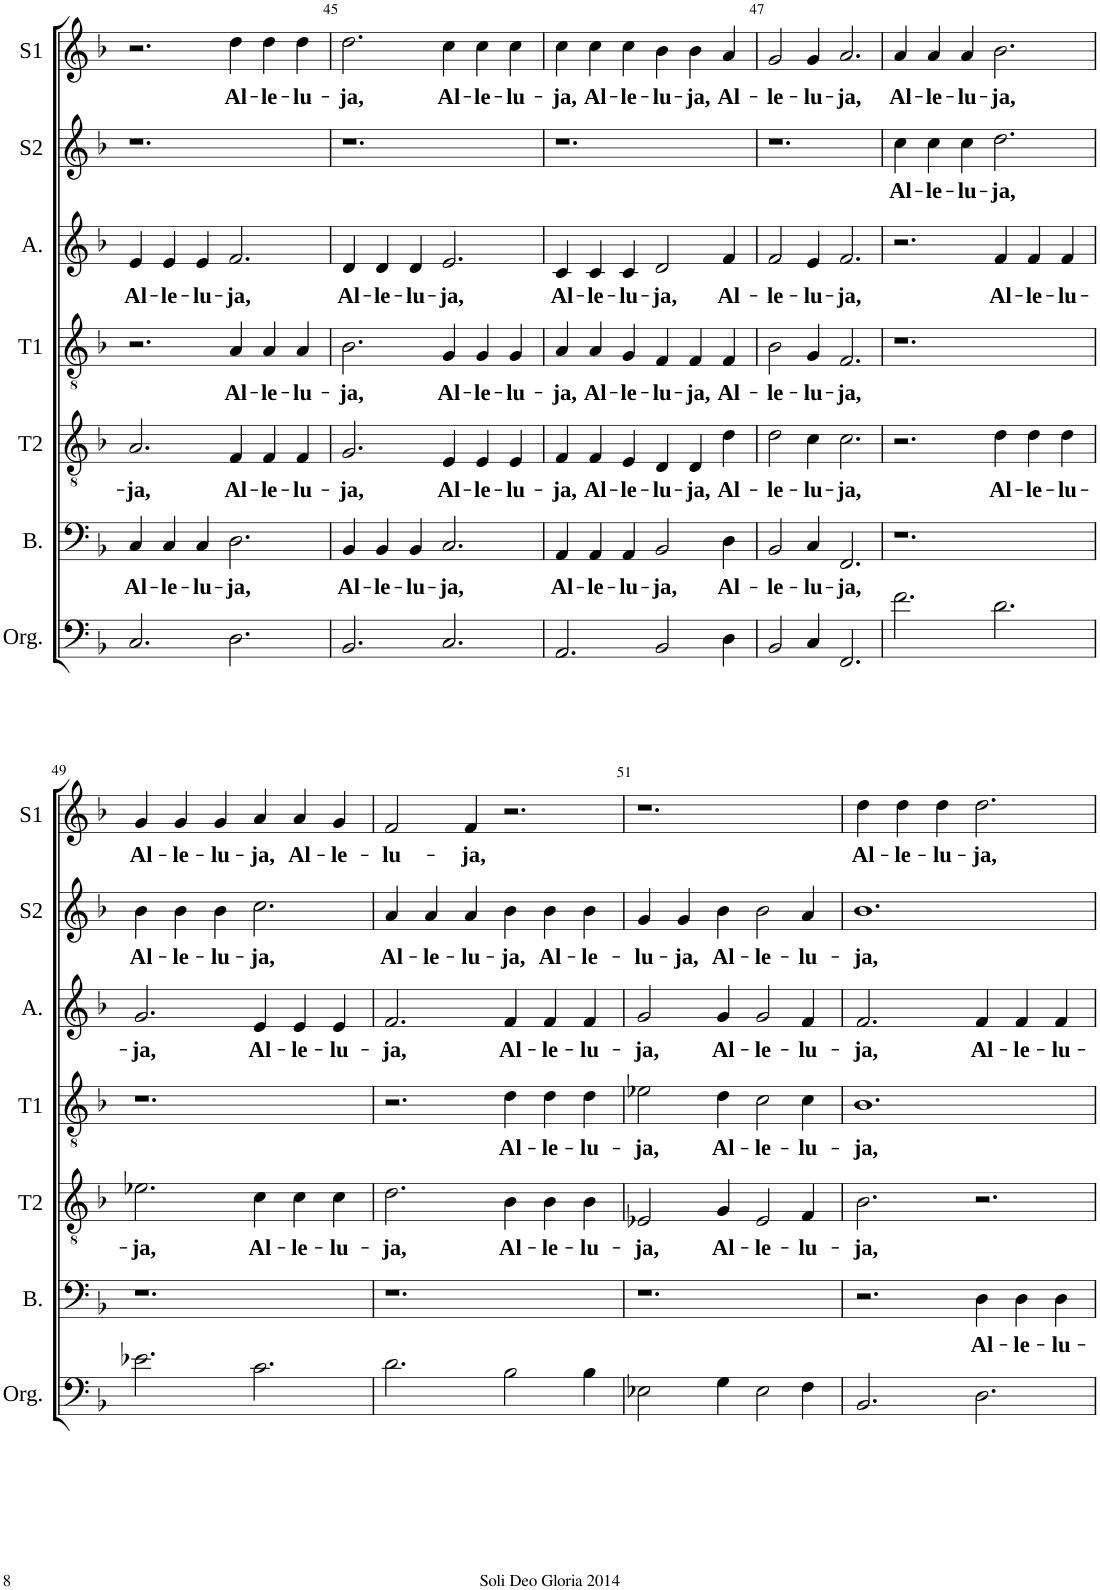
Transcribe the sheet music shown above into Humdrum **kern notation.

**kern	**kern	**text	**kern	**text	**kern	**text	**kern	**text	**kern	**text	**kern	**text
*part7	*part6	*part6	*part5	*part5	*part4	*part4	*part3	*part3	*part2	*part2	*part1	*part1
*staff7	*staff6	*staff6	*staff5	*staff5	*staff4	*staff4	*staff3	*staff3	*staff2	*staff2	*staff1	*staff1
*I"Organ	*I"Bass	*	*I"Tenor II	*	*I"Tenor I	*	*I"Alto	*	*I"Soprano II	*	*I"Soprano I	*
*I'Org.	*I'B.	*	*I'T2	*	*I'T1	*	*I'A.	*	*I'S2	*	*I'S1	*
!!LO:PB:g=z
*clefF4	*clefF4	*	*clefGv2	*	*clefGv2	*	*clefG2	*	*clefG2	*	*clefG2	*
*k[b-]	*k[b-]	*	*k[b-]	*	*k[b-]	*	*k[b-]	*	*k[b-]	*	*k[b-]	*
*M6/4	*M6/4	*	*M6/4	*	*M6/4	*	*M6/4	*	*M6/4	*	*M6/4	*
=44	=44	=44	=44	=44	=44	=44	=44	=44	=44	=44	=44	=44
!	!	!LO:LY:b	!	!LO:LY:b	!	!	!	!LO:LY:b	!	!	!	!
2.C/	4C/	Al-	2.A/	-ja,	2.r	.	4e/	Al-	1.r	.	2.r	.
!	!	!LO:LY:b	!	!	!	!	!	!LO:LY:b	!	!	!	!
.	4C/	-le-	.	.	.	.	4e/	-le-	.	.	.	.
!	!	!LO:LY:b	!	!	!	!	!	!LO:LY:b	!	!	!	!
.	4C/	-lu-	.	.	.	.	4e/	-lu-	.	.	.	.
!	!	!LO:LY:b	!	!LO:LY:b	!	!LO:LY:b	!	!LO:LY:b	!	!	!	!LO:LY:b
2.D\	2.D\	-ja,	4F/	Al-	4A/	Al-	2.f/	-ja,	.	.	4dd\	Al-
!	!	!	!	!LO:LY:b	!	!LO:LY:b	!	!	!	!	!	!LO:LY:b
.	.	.	4F/	-le-	4A/	-le-	.	.	.	.	4dd\	-le-
!	!	!	!	!LO:LY:b	!	!LO:LY:b	!	!	!	!	!	!LO:LY:b
.	.	.	4F/	-lu-	4A/	-lu-	.	.	.	.	4dd\	-lu-
=45	=45	=45	=45	=45	=45	=45	=45	=45	=45	=45	=45	=45
!	!	!LO:LY:b	!	!LO:LY:b	!	!LO:LY:b	!	!LO:LY:b	!	!	!	!LO:LY:b
2.BB-/	4BB-/	Al-	2.G/	-ja,	2.B-\	-ja,	4d/	Al-	1.r	.	2.dd\	-ja,
!	!	!LO:LY:b	!	!	!	!	!	!LO:LY:b	!	!	!	!
.	4BB-/	-le-	.	.	.	.	4d/	-le-	.	.	.	.
!	!	!LO:LY:b	!	!	!	!	!	!LO:LY:b	!	!	!	!
.	4BB-/	-lu-	.	.	.	.	4d/	-lu-	.	.	.	.
!	!	!LO:LY:b	!	!LO:LY:b	!	!LO:LY:b	!	!LO:LY:b	!	!	!	!LO:LY:b
2.C/	2.C/	-ja,	4E/	Al-	4G/	Al-	2.e/	-ja,	.	.	4cc\	Al-
!	!	!	!	!LO:LY:b	!	!LO:LY:b	!	!	!	!	!	!LO:LY:b
.	.	.	4E/	-le-	4G/	-le-	.	.	.	.	4cc\	-le-
!	!	!	!	!LO:LY:b	!	!LO:LY:b	!	!	!	!	!	!LO:LY:b
.	.	.	4E/	-lu-	4G/	-lu-	.	.	.	.	4cc\	-lu-
=46	=46	=46	=46	=46	=46	=46	=46	=46	=46	=46	=46	=46
!	!	!LO:LY:b	!	!LO:LY:b	!	!LO:LY:b	!	!LO:LY:b	!	!	!	!LO:LY:b
2.AA/	4AA/	Al-	4F/	-ja,	4A/	-ja,	4c/	Al-	1.r	.	4cc\	-ja,
!	!	!LO:LY:b	!	!LO:LY:b	!	!LO:LY:b	!	!LO:LY:b	!	!	!	!LO:LY:b
.	4AA/	-le-	4F/	Al-	4A/	Al-	4c/	-le-	.	.	4cc\	Al-
!	!	!LO:LY:b	!	!LO:LY:b	!	!LO:LY:b	!	!LO:LY:b	!	!	!	!LO:LY:b
.	4AA/	-lu-	4E/	-le-	4G/	-le-	4c/	-lu-	.	.	4cc\	-le-
!	!	!LO:LY:b	!	!LO:LY:b	!	!LO:LY:b	!	!LO:LY:b	!	!	!	!LO:LY:b
2BB-/	2BB-/	-ja,	4D/	-lu-	4F/	-lu-	2d/	-ja,	.	.	4b-\	-lu-
!	!	!	!	!LO:LY:b	!	!LO:LY:b	!	!	!	!	!	!LO:LY:b
.	.	.	4D/	-ja,	4F/	-ja,	.	.	.	.	4b-\	-ja,
!	!	!LO:LY:b	!	!LO:LY:b	!	!LO:LY:b	!	!LO:LY:b	!	!	!	!LO:LY:b
4D\	4D\	Al-	4d\	Al-	4F/	Al-	4f/	Al-	.	.	4a/	Al-
=47	=47	=47	=47	=47	=47	=47	=47	=47	=47	=47	=47	=47
!	!	!LO:LY:b	!	!LO:LY:b	!	!LO:LY:b	!	!LO:LY:b	!	!	!	!LO:LY:b
2BB-/	2BB-/	-le-	2d\	-le-	2B-\	-le-	2f/	-le-	1.r	.	2g/	-le-
!	!	!LO:LY:b	!	!LO:LY:b	!	!LO:LY:b	!	!LO:LY:b	!	!	!	!LO:LY:b
4C/	4C/	-lu-	4c\	-lu-	4G/	-lu-	4e/	-lu-	.	.	4g/	-lu-
!	!	!LO:LY:b	!	!LO:LY:b	!	!LO:LY:b	!	!LO:LY:b	!	!	!	!LO:LY:b
2.FF/	2.FF/	-ja,	2.c\	-ja,	2.F/	-ja,	2.f/	-ja,	.	.	2.a/	-ja,
=48	=48	=48	=48	=48	=48	=48	=48	=48	=48	=48	=48	=48
!	!	!	!	!	!	!	!	!	!	!LO:LY:b	!	!LO:LY:b
2.f\	1.r	.	2.r	.	1.r	.	2.r	.	4cc\	Al-	4a/	Al-
!	!	!	!	!	!	!	!	!	!	!LO:LY:b	!	!LO:LY:b
.	.	.	.	.	.	.	.	.	4cc\	-le-	4a/	-le-
!	!	!	!	!	!	!	!	!	!	!LO:LY:b	!	!LO:LY:b
.	.	.	.	.	.	.	.	.	4cc\	-lu-	4a/	-lu-
!	!	!	!	!LO:LY:b	!	!	!	!LO:LY:b	!	!LO:LY:b	!	!LO:LY:b
2.d\	.	.	4d\	Al-	.	.	4f/	Al-	2.dd\	-ja,	2.b-\	-ja,
!	!	!	!	!LO:LY:b	!	!	!	!LO:LY:b	!	!	!	!
.	.	.	4d\	-le-	.	.	4f/	-le-	.	.	.	.
!	!	!	!	!LO:LY:b	!	!	!	!LO:LY:b	!	!	!	!
.	.	.	4d\	-lu-	.	.	4f/	-lu-	.	.	.	.
!!LO:LB:g=z
=49	=49	=49	=49	=49	=49	=49	=49	=49	=49	=49	=49	=49
!	!	!	!	!LO:LY:b	!	!	!	!LO:LY:b	!	!LO:LY:b	!	!LO:LY:b
2.e-X\	1.r	.	2.e-X\	-ja,	1.r	.	2.g/	-ja,	4b-\	Al-	4g/	Al-
!	!	!	!	!	!	!	!	!	!	!LO:LY:b	!	!LO:LY:b
.	.	.	.	.	.	.	.	.	4b-\	-le-	4g/	-le-
!	!	!	!	!	!	!	!	!	!	!LO:LY:b	!	!LO:LY:b
.	.	.	.	.	.	.	.	.	4b-\	-lu-	4g/	-lu-
!	!	!	!	!LO:LY:b	!	!	!	!LO:LY:b	!	!LO:LY:b	!	!LO:LY:b
2.c\	.	.	4c\	Al-	.	.	4e/	Al-	2.cc\	-ja,	4a/	-ja,
!	!	!	!	!LO:LY:b	!	!	!	!LO:LY:b	!	!	!	!LO:LY:b
.	.	.	4c\	-le-	.	.	4e/	-le-	.	.	4a/	Al-
!	!	!	!	!LO:LY:b	!	!	!	!LO:LY:b	!	!	!	!LO:LY:b
.	.	.	4c\	-lu-	.	.	4e/	-lu-	.	.	4g/	-le-
=50	=50	=50	=50	=50	=50	=50	=50	=50	=50	=50	=50	=50
!	!	!	!	!LO:LY:b	!	!	!	!LO:LY:b	!	!LO:LY:b	!	!LO:LY:b
2.d\	1.r	.	2.d\	-ja,	2.r	.	2.f/	-ja,	4a/	Al-	2f/	-lu-
!	!	!	!	!	!	!	!	!	!	!LO:LY:b	!	!
.	.	.	.	.	.	.	.	.	4a/	-le-	.	.
!	!	!	!	!	!	!	!	!	!	!LO:LY:b	!	!LO:LY:b
.	.	.	.	.	.	.	.	.	4a/	-lu-	4f/	-ja,
!	!	!	!	!LO:LY:b	!	!LO:LY:b	!	!LO:LY:b	!	!LO:LY:b	!	!
2B-\	.	.	4B-\	Al-	4d\	Al-	4f/	Al-	4b-\	-ja,	2.r	.
!	!	!	!	!LO:LY:b	!	!LO:LY:b	!	!LO:LY:b	!	!LO:LY:b	!	!
.	.	.	4B-\	-le-	4d\	-le-	4f/	-le-	4b-\	Al-	.	.
!	!	!	!	!LO:LY:b	!	!LO:LY:b	!	!LO:LY:b	!	!LO:LY:b	!	!
4B-\	.	.	4B-\	-lu-	4d\	-lu-	4f/	-lu-	4b-\	-le-	.	.
=51	=51	=51	=51	=51	=51	=51	=51	=51	=51	=51	=51	=51
!	!	!	!	!LO:LY:b	!	!LO:LY:b	!	!LO:LY:b	!	!LO:LY:b	!	!
2E-X\	1.r	.	2E-X/	-ja,	2e-X\	-ja,	2g/	-ja,	4g/	-lu-	1.r	.
!	!	!	!	!	!	!	!	!	!	!LO:LY:b	!	!
.	.	.	.	.	.	.	.	.	4g/	-ja,	.	.
!	!	!	!	!LO:LY:b	!	!LO:LY:b	!	!LO:LY:b	!	!LO:LY:b	!	!
4G\	.	.	4G/	Al-	4d\	Al-	4g/	Al-	4b-\	Al-	.	.
!	!	!	!	!LO:LY:b	!	!LO:LY:b	!	!LO:LY:b	!	!LO:LY:b	!	!
2E-\	.	.	2E-/	-le-	2c\	-le-	2g/	-le-	2b-\	-le-	.	.
!	!	!	!	!LO:LY:b	!	!LO:LY:b	!	!LO:LY:b	!	!LO:LY:b	!	!
4F\	.	.	4F/	-lu-	4c\	-lu-	4f/	-lu-	4a/	-lu-	.	.
=52	=52	=52	=52	=52	=52	=52	=52	=52	=52	=52	=52	=52
!	!	!	!	!LO:LY:b	!	!LO:LY:b	!	!LO:LY:b	!	!LO:LY:b	!	!LO:LY:b
2.BB-/	2.r	.	2.B-\	-ja,	1.B-	-ja,	2.f/	-ja,	1.b-	-ja,	4dd\	Al-
!	!	!	!	!	!	!	!	!	!	!	!	!LO:LY:b
.	.	.	.	.	.	.	.	.	.	.	4dd\	-le-
!	!	!	!	!	!	!	!	!	!	!	!	!LO:LY:b
.	.	.	.	.	.	.	.	.	.	.	4dd\	-lu-
!	!	!LO:LY:b	!	!	!	!	!	!LO:LY:b	!	!	!	!LO:LY:b
2.D\	4D\	Al-	2.r	.	.	.	4f/	Al-	.	.	2.dd\	-ja,
!	!	!LO:LY:b	!	!	!	!	!	!LO:LY:b	!	!	!	!
.	4D\	-le-	.	.	.	.	4f/	-le-	.	.	.	.
!	!	!LO:LY:b	!	!	!	!	!	!LO:LY:b	!	!	!	!
.	4D\	-lu-	.	.	.	.	4f/	-lu-	.	.	.	.
=	=	=	=	=	=	=	=	=	=	=	=	=
*-	*-	*-	*-	*-	*-	*-	*-	*-	*-	*-	*-	*-
